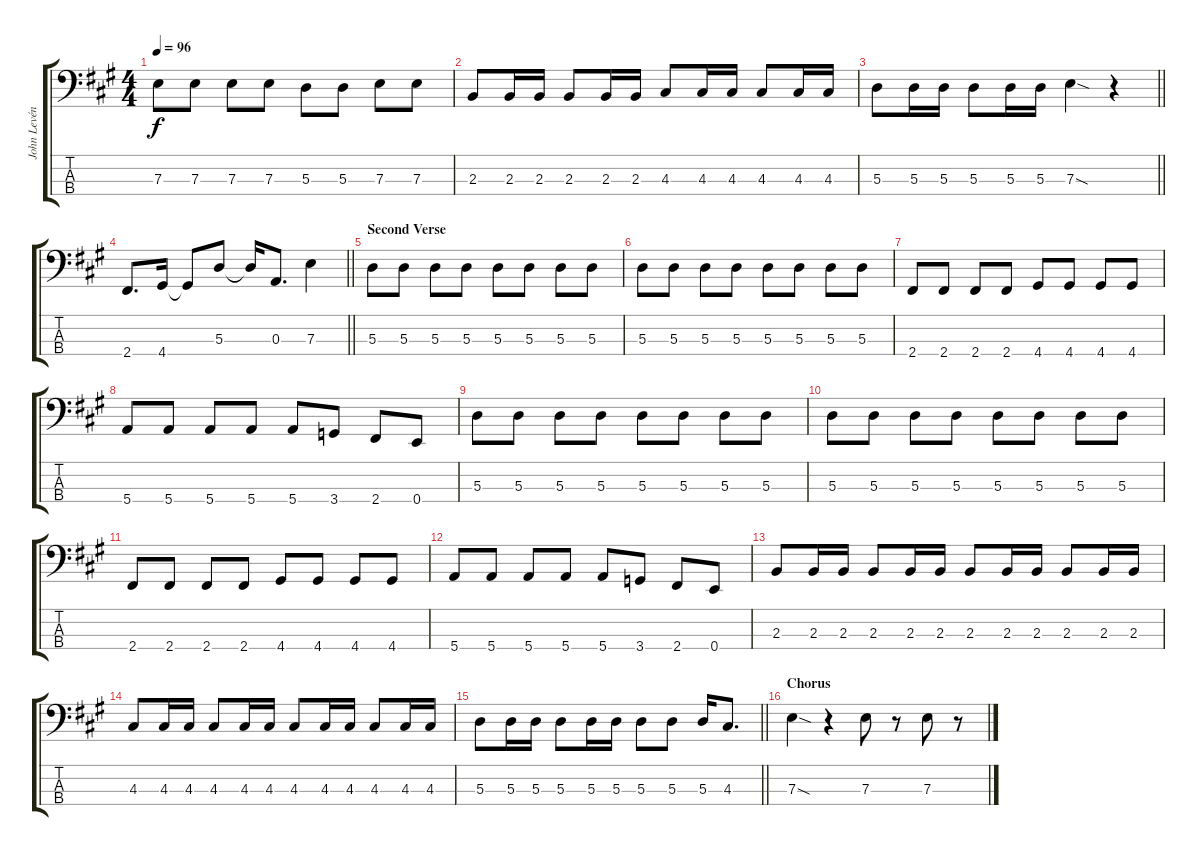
\track ("John Levén" "John Levén") {instrument electricbassfinger}
\staff {score tabs}
\tuning (G2 D2 A1 E1) {hide}
\ts (4 4)
\tempo 96
\clef f4
\ks a
7.3.8{dy f} 7.3.8 7.3.8 7.3.8 5.3.8 5.3.8 7.3.8 7.3.8 |
2.3.8 2.3.16 2.3.16 2.3.8 2.3.16 2.3.16 4.3.8 4.3.16 4.3.16 4.3.8 4.3.16 4.3.16 |
\barLineRight lightlight
5.3.8 5.3.16 5.3.16 5.3.8 5.3.16 5.3.16 7.3{sod}.4 r.4 |
\section ("" "")
\barLineRight lightlight
2.4.8{d} 4.4.16 4.4{t}.8 5.3.8 5.3{t}.16 0.3.8{d} 7.3.4 |
\section ("" "Second Verse")
5.3.8 5.3.8 5.3.8 5.3.8 5.3.8 5.3.8 5.3.8 5.3.8 |
5.3.8 5.3.8 5.3.8 5.3.8 5.3.8 5.3.8 5.3.8 5.3.8 |
2.4.8 2.4.8 2.4.8 2.4.8 4.4.8 4.4.8 4.4.8 4.4.8 |
5.4.8 5.4.8 5.4.8 5.4.8 5.4.8 3.4.8 2.4.8 0.4.8 |
5.3.8 5.3.8 5.3.8 5.3.8 5.3.8 5.3.8 5.3.8 5.3.8 |
5.3.8 5.3.8 5.3.8 5.3.8 5.3.8 5.3.8 5.3.8 5.3.8 |
2.4.8 2.4.8 2.4.8 2.4.8 4.4.8 4.4.8 4.4.8 4.4.8 |
5.4.8 5.4.8 5.4.8 5.4.8 5.4.8 3.4.8 2.4.8 0.4.8 |
2.3.8 2.3.16 2.3.16 2.3.8 2.3.16 2.3.16 2.3.8 2.3.16 2.3.16 2.3.8 2.3.16 2.3.16 |
4.3.8 4.3.16 4.3.16 4.3.8 4.3.16 4.3.16 4.3.8 4.3.16 4.3.16 4.3.8 4.3.16 4.3.16 |
\barLineRight lightlight
5.3.8 5.3.16 5.3.16 5.3.8 5.3.16 5.3.16 5.3.8 5.3.8 5.3.16 4.3.8{d} |
\section ("" "Chorus")
7.3{sod}.4 r.4 7.3.8 r.8 7.3.8 r.8
